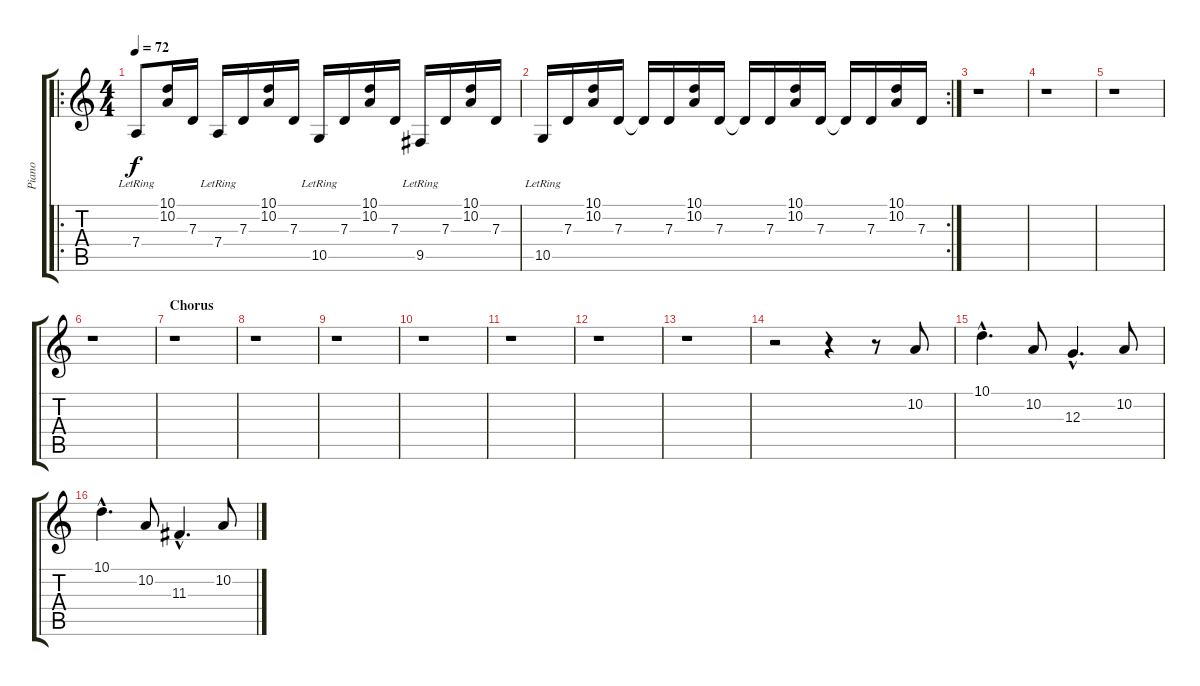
\track ("Piano" "Piano") {instrument acousticgrandpiano}
\staff {score tabs}
\tuning (E4 B3 G3 D3 A2 E2) {hide}
\ro
\ts (4 4)
\tempo 72
\clef g2
\ks c
7.4{lr}.8{dy f} (10.1 10.2).16 7.3.16 7.4{lr}.16 7.3.16 (10.1 10.2).16 7.3.16 10.5{lr}.16 7.3.16 (10.1 10.2).16 7.3.16 9.5{lr}.16 7.3.16 (10.1 10.2).16 7.3.16 |
\rc 2
10.5{lr}.16 7.3.16 (10.1 10.2).16 7.3.16 7.3{t}.16 7.3.16 (10.1 10.2).16 7.3.16 7.3{t}.16 7.3.16 (10.1 10.2).16 7.3.16 7.3{t}.16 7.3.16 (10.1 10.2).16 7.3.16 |
r.1 |
r.1 |
r.1 |
r.1 |
\section ("" "Chorus")
r.1 |
r.1 |
r.1 |
r.1 |
r.1 |
r.1 |
r.1 |
r.2 r.4 r.8 10.2.8 |
10.1{hac}.4{d} 10.2.8 12.3{hac}.4{d} 10.2.8 |
10.1{hac}.4{d} 10.2.8 11.3{hac}.4{d} 10.2.8
